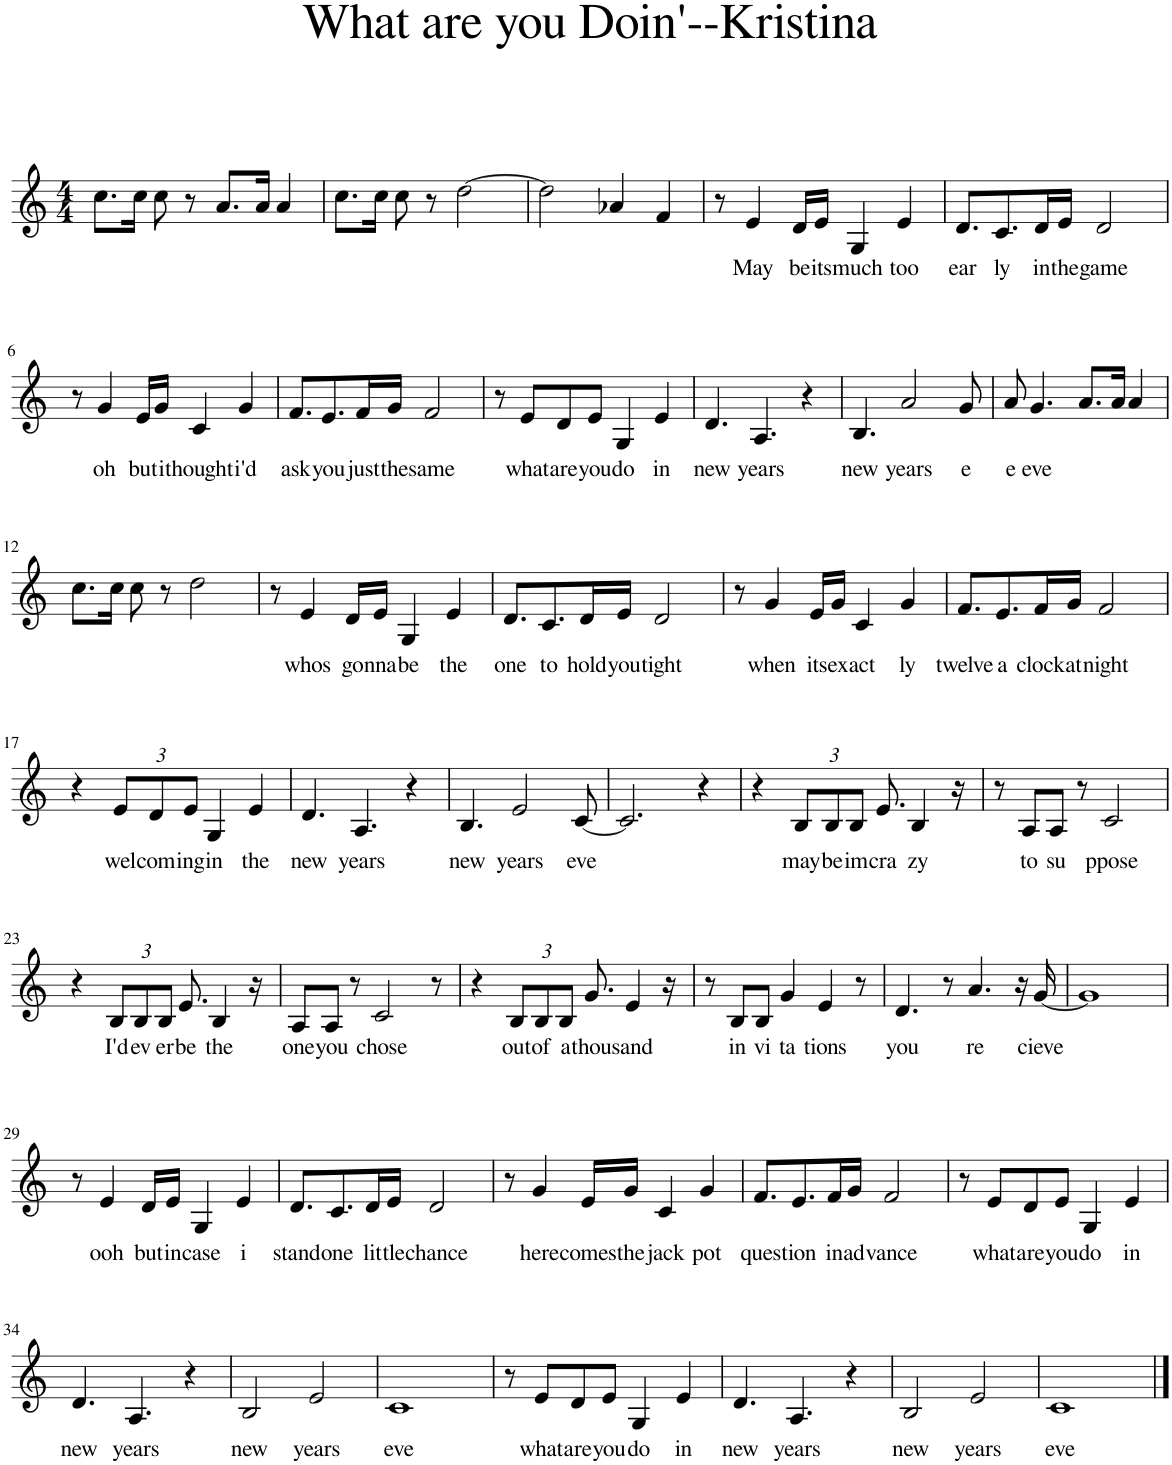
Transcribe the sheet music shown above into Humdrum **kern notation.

**kern	**text
*part1	*part1
*staff1	*staff1
*I"Piano	*
*I'Pno.	*
*clefG2	*
*k[]	*
*M4/4	*
=1	=1
8.cc\L	.
16cc\Jk	.
8cc\	.
8r	.
8.a/L	.
16a/Jk	.
4a/	.
=2	=2
8.cc\L	.
16cc\Jk	.
8cc\	.
8r	.
[2dd\	.
=3	=3
2dd\]	.
4a-X/	.
4f/	.
=4	=4
8r	.
!	!LO:LY:b
4e/	May
!	!LO:LY:b
16d/LL	be
!	!LO:LY:b
16e/JJ	its
!	!LO:LY:b
4G/	much
!	!LO:LY:b
4e/	too
=5	=5
!	!LO:LY:b
8.d/L	ear
!	!LO:LY:b
8.c/	ly
!	!LO:LY:b
16d/L	in
!	!LO:LY:b
16e/JJ	the
!	!LO:LY:b
2d/	game
!!LO:LB:g=z
=6	=6
8r	.
!	!LO:LY:b
4g/	oh
!	!LO:LY:b
16e/LL	but
!	!LO:LY:b
16g/JJ	i
!	!LO:LY:b
4c/	thought
!	!LO:LY:b
4g/	i'd
=7	=7
!	!LO:LY:b
8.f/L	ask
!	!LO:LY:b
8.e/	you
!	!LO:LY:b
16f/L	just
!	!LO:LY:b
16g/JJ	the
!	!LO:LY:b
2f/	same
=8	=8
8r	.
!	!LO:LY:b
8e/L	what
!	!LO:LY:b
8d/	are
!	!LO:LY:b
8e/J	you
!	!LO:LY:b
4G/	do
!	!LO:LY:b
4e/	in
=9	=9
!	!LO:LY:b
4.d/	new
!	!LO:LY:b
4.A/	years
4r	.
=10	=10
!	!LO:LY:b
4.B/	new
!	!LO:LY:b
2a/	years
!	!LO:LY:b
8g/	e
=11	=11
!	!LO:LY:b
8a/	e
!	!LO:LY:b
4.g/	eve
8.a/L	.
16a/Jk	.
4a/	.
!!LO:LB:g=z
=12	=12
8.cc\L	.
16cc\Jk	.
8cc\	.
8r	.
2dd\	.
=13	=13
8r	.
!	!LO:LY:b
4e/	whos
!	!LO:LY:b
16d/LL	go
!	!LO:LY:b
16e/JJ	nna
!	!LO:LY:b
4G/	be
!	!LO:LY:b
4e/	the
=14	=14
!	!LO:LY:b
8.d/L	one
!	!LO:LY:b
8.c/	to
!	!LO:LY:b
16d/L	hold
!	!LO:LY:b
16e/JJ	you
!	!LO:LY:b
2d/	tight
=15	=15
8r	.
!	!LO:LY:b
4g/	when
!	!LO:LY:b
16e/LL	its
!	!LO:LY:b
16g/JJ	ex
!	!LO:LY:b
4c/	act
!	!LO:LY:b
4g/	ly
=16	=16
!	!LO:LY:b
8.f/L	twelve
!	!LO:LY:b
8.e/	a
!	!LO:LY:b
16f/L	clock
!	!LO:LY:b
16g/JJ	at
!	!LO:LY:b
2f/	night
!!LO:LB:g=z
=17	=17
4r	.
*Xbrackettup	*
!	!LO:LY:b
12e/L	wel
!	!LO:LY:b
12d/	com
!	!LO:LY:b
12e/J	ing
!	!LO:LY:b
4G/	in
!	!LO:LY:b
4e/	the
=18	=18
!	!LO:LY:b
4.d/	new
!	!LO:LY:b
4.A/	years
4r	.
=19	=19
!	!LO:LY:b
4.B/	new
!	!LO:LY:b
2e/	years
!	!LO:LY:b
[8c/	eve
=20	=20
2.c/]	.
4r	.
=21	=21
4r	.
!	!LO:LY:b
12B/L	may
!	!LO:LY:b
12B/	be
!	!LO:LY:b
12B/J	im
!	!LO:LY:b
8.e/	cra
!	!LO:LY:b
4B/	zy
16r	.
=22	=22
8r	.
!	!LO:LY:b
8A/L	to
!	!LO:LY:b
8A/J	su
8r	.
!	!LO:LY:b
2c/	ppose
!!LO:LB:g=z
=23	=23
4r	.
!	!LO:LY:b
12B/L	I'd
!	!LO:LY:b
12B/	ev
!	!LO:LY:b
12B/J	er
!	!LO:LY:b
8.e/	be
!	!LO:LY:b
4B/	the
16r	.
=24	=24
!	!LO:LY:b
8A/L	one
!	!LO:LY:b
8A/J	you
8r	.
!	!LO:LY:b
2c/	chose
8r	.
=25	=25
4r	.
!	!LO:LY:b
12B/L	out
!	!LO:LY:b
12B/	of
!	!LO:LY:b
12B/J	a
!	!LO:LY:b
8.g/	thou
!	!LO:LY:b
4e/	sand
16r	.
=26	=26
8r	.
!	!LO:LY:b
8B/L	in
!	!LO:LY:b
8B/J	vi
!	!LO:LY:b
4g/	ta
!	!LO:LY:b
4e/	tions
8r	.
=27	=27
!	!LO:LY:b
4.d/	you
8r	.
!	!LO:LY:b
4.a/	re
16r	.
!	!LO:LY:b
[16g/	cieve
=28	=28
1g]	.
!!LO:LB:g=z
=29	=29
8r	.
!	!LO:LY:b
4e/	ooh
!	!LO:LY:b
16d/LL	but
!	!LO:LY:b
16e/JJ	in
!	!LO:LY:b
4G/	case
!	!LO:LY:b
4e/	i
=30	=30
!	!LO:LY:b
8.d/L	stand
!	!LO:LY:b
8.c/	one
!	!LO:LY:b
16d/L	lit
!	!LO:LY:b
16e/JJ	tle
!	!LO:LY:b
2d/	chance
=31	=31
8r	.
!	!LO:LY:b
4g/	here
!	!LO:LY:b
16e/LL	comes
!	!LO:LY:b
16g/JJ	the
!	!LO:LY:b
4c/	jack
!	!LO:LY:b
4g/	pot
=32	=32
!	!LO:LY:b
8.f/L	ques
!	!LO:LY:b
8.e/	tion
!	!LO:LY:b
16f/L	in
!	!LO:LY:b
16g/JJ	ad
!	!LO:LY:b
2f/	vance
=33	=33
8r	.
!	!LO:LY:b
8e/L	what
!	!LO:LY:b
8d/	are
!	!LO:LY:b
8e/J	you
!	!LO:LY:b
4G/	do
!	!LO:LY:b
4e/	in
!!LO:LB:g=z
=34	=34
!	!LO:LY:b
4.d/	new
!	!LO:LY:b
4.A/	years
4r	.
=35	=35
!	!LO:LY:b
2B/	new
!	!LO:LY:b
2e/	years
=36	=36
!	!LO:LY:b
1c	eve
=37	=37
8r	.
!	!LO:LY:b
8e/L	what
!	!LO:LY:b
8d/	are
!	!LO:LY:b
8e/J	you
!	!LO:LY:b
4G/	do
!	!LO:LY:b
4e/	in
=38	=38
!	!LO:LY:b
4.d/	new
!	!LO:LY:b
4.A/	years
4r	.
=39	=39
!	!LO:LY:b
2B/	new
!	!LO:LY:b
2e/	years
=40	=40
!	!LO:LY:b
1c	eve
==	==
*-	*-
